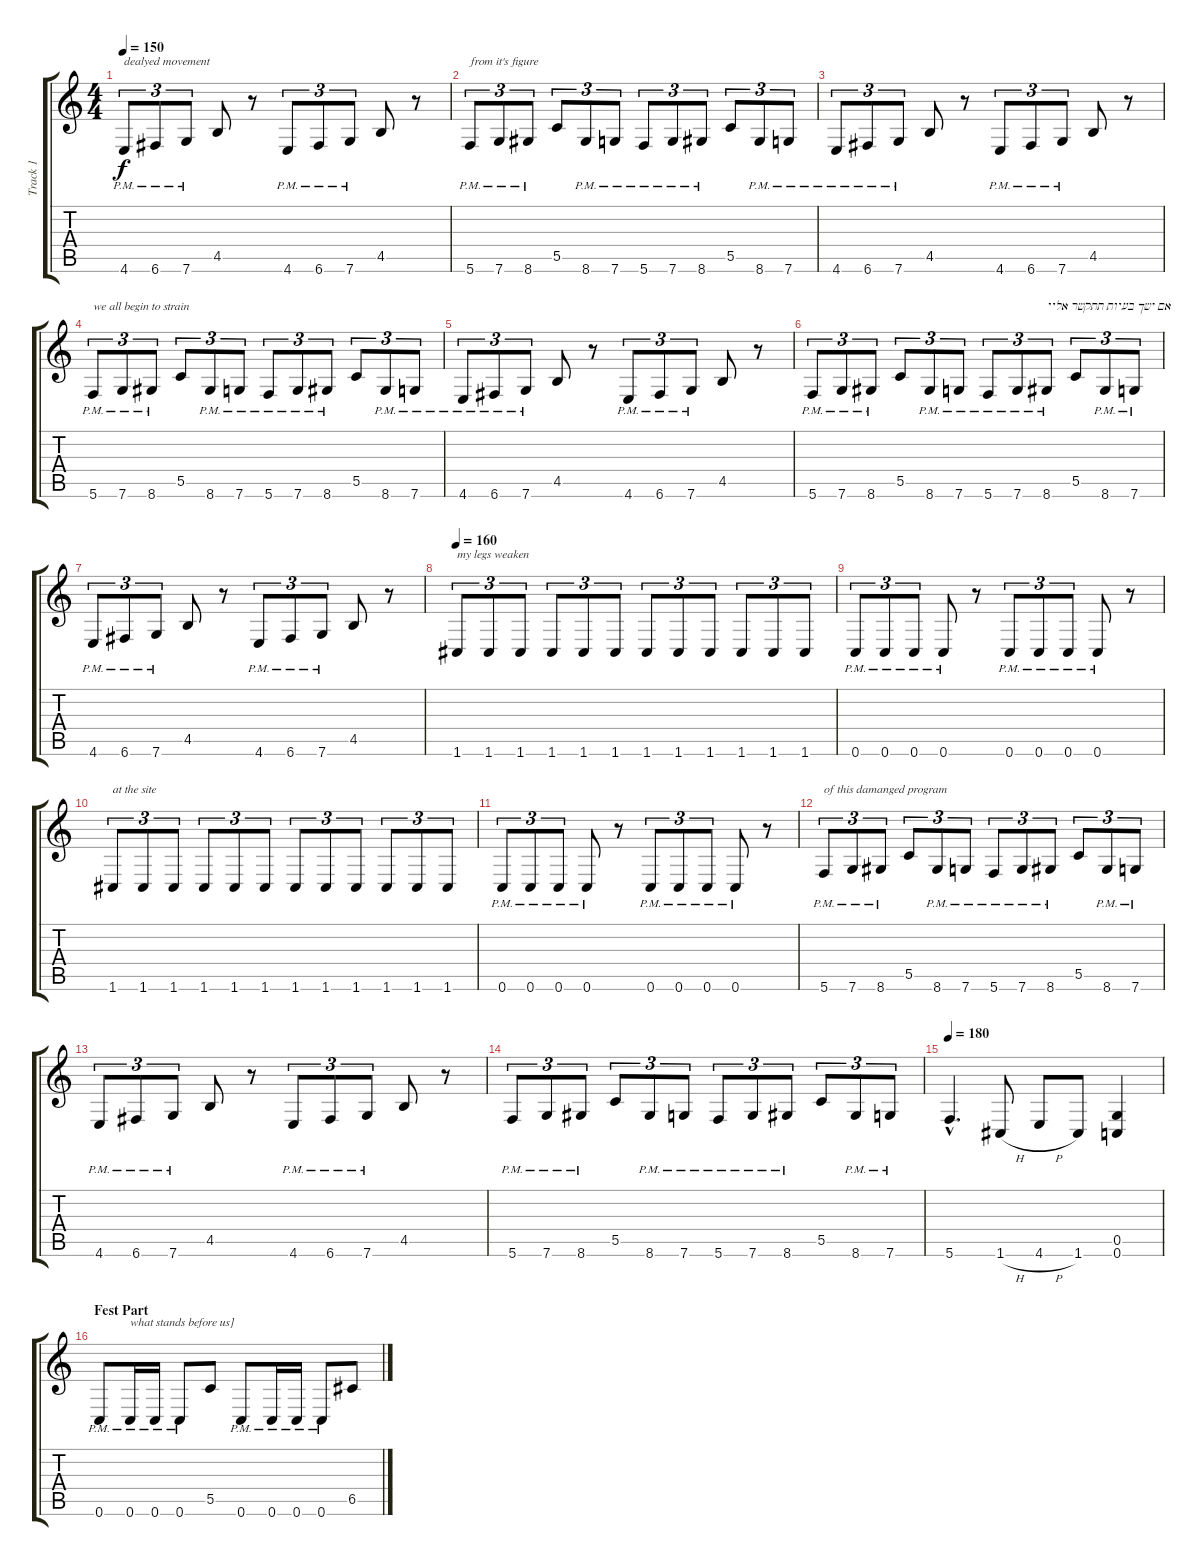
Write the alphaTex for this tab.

\track ("Track 1" "Track 1") {instrument distortionguitar}
\staff {score tabs}
\tuning (D4 A3 F3 C3 G2 C2) {hide}
\ts (4 4)
\tempo 150
\clef g2
\ks c
4.6{pm}.8{tu (3 2) txt "dealyed movement" dy f} 6.6{pm}.8{tu (3 2)} 7.6{pm}.8{tu (3 2)} 4.5.8 r.8 4.6{pm}.8{tu (3 2)} 6.6{pm}.8{tu (3 2)} 7.6{pm}.8{tu (3 2)} 4.5.8 r.8 |
5.6{pm}.8{tu (3 2) txt "from it's figure"} 7.6{pm}.8{tu (3 2)} 8.6{pm}.8{tu (3 2)} 5.5.8{tu (3 2)} 8.6{pm}.8{tu (3 2)} 7.6{pm}.8{tu (3 2)} 5.6{pm}.8{tu (3 2)} 7.6{pm}.8{tu (3 2)} 8.6{pm}.8{tu (3 2)} 5.5.8{tu (3 2)} 8.6{pm}.8{tu (3 2)} 7.6{pm}.8{tu (3 2)} |
4.6{pm}.8{tu (3 2)} 6.6{pm}.8{tu (3 2)} 7.6{pm}.8{tu (3 2)} 4.5.8 r.8 4.6{pm}.8{tu (3 2)} 6.6{pm}.8{tu (3 2)} 7.6{pm}.8{tu (3 2)} 4.5.8 r.8 |
5.6{pm}.8{tu (3 2) txt "we all begin to strain"} 7.6{pm}.8{tu (3 2)} 8.6{pm}.8{tu (3 2)} 5.5.8{tu (3 2)} 8.6{pm}.8{tu (3 2)} 7.6{pm}.8{tu (3 2)} 5.6{pm}.8{tu (3 2)} 7.6{pm}.8{tu (3 2)} 8.6{pm}.8{tu (3 2)} 5.5.8{tu (3 2)} 8.6{pm}.8{tu (3 2)} 7.6{pm}.8{tu (3 2)} |
4.6{pm}.8{tu (3 2)} 6.6{pm}.8{tu (3 2)} 7.6{pm}.8{tu (3 2)} 4.5.8 r.8 4.6{pm}.8{tu (3 2)} 6.6{pm}.8{tu (3 2)} 7.6{pm}.8{tu (3 2)} 4.5.8 r.8 |
5.6{pm}.8{tu (3 2)} 7.6{pm}.8{tu (3 2)} 8.6{pm}.8{tu (3 2)} 5.5.8{tu (3 2)} 8.6{pm}.8{tu (3 2)} 7.6{pm}.8{tu (3 2)} 5.6{pm}.8{tu (3 2)} 7.6{pm}.8{tu (3 2)} 8.6{pm}.8{tu (3 2) txt "אם ישך בעיות תתקשר אליי"} 5.5.8{tu (3 2)} 8.6{pm}.8{tu (3 2)} 7.6{pm}.8{tu (3 2)} |
4.6{pm}.8{tu (3 2)} 6.6{pm}.8{tu (3 2)} 7.6{pm}.8{tu (3 2)} 4.5.8 r.8 4.6{pm}.8{tu (3 2)} 6.6{pm}.8{tu (3 2)} 7.6{pm}.8{tu (3 2)} 4.5.8 r.8 |
\tempo 160
1.6.8{tu (3 2) txt "my legs weaken"} 1.6.8{tu (3 2)} 1.6.8{tu (3 2)} 1.6.8{tu (3 2)} 1.6.8{tu (3 2)} 1.6.8{tu (3 2)} 1.6.8{tu (3 2)} 1.6.8{tu (3 2)} 1.6.8{tu (3 2)} 1.6.8{tu (3 2)} 1.6.8{tu (3 2)} 1.6.8{tu (3 2)} |
0.6{pm}.8{tu (3 2)} 0.6{pm}.8{tu (3 2)} 0.6{pm}.8{tu (3 2)} 0.6{pm}.8 r.8 0.6{pm}.8{tu (3 2)} 0.6{pm}.8{tu (3 2)} 0.6{pm}.8{tu (3 2)} 0.6{pm}.8 r.8 |
1.6.8{tu (3 2) txt "at the site"} 1.6.8{tu (3 2)} 1.6.8{tu (3 2)} 1.6.8{tu (3 2)} 1.6.8{tu (3 2)} 1.6.8{tu (3 2)} 1.6.8{tu (3 2)} 1.6.8{tu (3 2)} 1.6.8{tu (3 2)} 1.6.8{tu (3 2)} 1.6.8{tu (3 2)} 1.6.8{tu (3 2)} |
0.6{pm}.8{tu (3 2)} 0.6{pm}.8{tu (3 2)} 0.6{pm}.8{tu (3 2)} 0.6{pm}.8 r.8 0.6{pm}.8{tu (3 2)} 0.6{pm}.8{tu (3 2)} 0.6{pm}.8{tu (3 2)} 0.6{pm}.8 r.8 |
5.6{pm}.8{tu (3 2) txt "of this damanged program "} 7.6{pm}.8{tu (3 2)} 8.6{pm}.8{tu (3 2)} 5.5.8{tu (3 2)} 8.6{pm}.8{tu (3 2)} 7.6{pm}.8{tu (3 2)} 5.6{pm}.8{tu (3 2)} 7.6{pm}.8{tu (3 2)} 8.6{pm}.8{tu (3 2)} 5.5.8{tu (3 2)} 8.6{pm}.8{tu (3 2)} 7.6{pm}.8{tu (3 2)} |
4.6{pm}.8{tu (3 2)} 6.6{pm}.8{tu (3 2)} 7.6{pm}.8{tu (3 2)} 4.5.8 r.8 4.6{pm}.8{tu (3 2)} 6.6{pm}.8{tu (3 2)} 7.6{pm}.8{tu (3 2)} 4.5.8 r.8 |
5.6{pm}.8{tu (3 2)} 7.6{pm}.8{tu (3 2)} 8.6{pm}.8{tu (3 2)} 5.5.8{tu (3 2)} 8.6{pm}.8{tu (3 2)} 7.6{pm}.8{tu (3 2)} 5.6{pm}.8{tu (3 2)} 7.6{pm}.8{tu (3 2)} 8.6{pm}.8{tu (3 2)} 5.5.8{tu (3 2)} 8.6{pm}.8{tu (3 2)} 7.6{pm}.8{tu (3 2)} |
\tempo 180
5.6{hac}.4{d} 1.6{h}.8 4.6{h}.8 1.6.8 (0.5 0.6).4 |
\section ("" "Fest Part")
0.6{pm}.8 0.6{pm}.16{txt "what stands before us]"} 0.6{pm}.16 0.6{pm}.8 5.5.8 0.6{pm}.8 0.6{pm}.16 0.6{pm}.16 0.6{pm}.8 6.5.8
